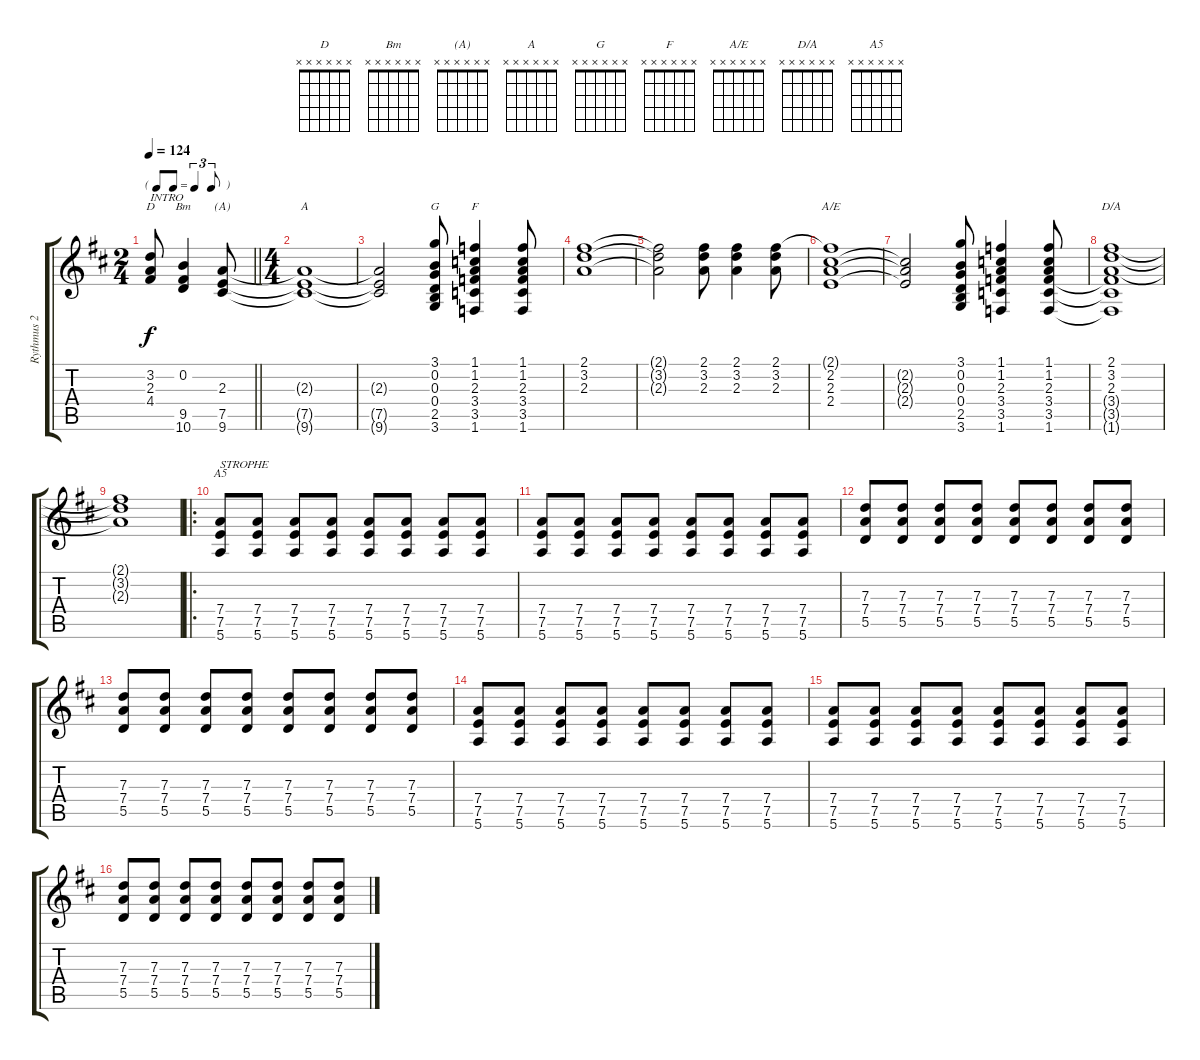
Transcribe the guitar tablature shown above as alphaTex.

\track ("Rythmus 2 Gitarre " "Rythmus 2 ") {instrument acousticguitarsteel}
\staff {score tabs}
\tuning (E4 B3 G3 D3 A2 E2) {hide}
\chord ("D" x x x x x x)
\chord ("Bm" x x x x x x)
\chord ("(A)" x x x x x x)
\chord ("A" x x x x x x)
\chord ("G" x x x x x x)
\chord ("F" x x x x x x)
\chord ("A/E" x x x x x x)
\chord ("D/A" x x x x x x)
\chord ("A5" x x x x x x)
\ts (2 4)
\tf triplet8th
\tempo 124
\clef g2
\barLineRight lightlight
\ks d
(3.2 2.3 4.4).8{ch "D" txt "INTRO" dy f instrument acousticguitarsteel} (0.2 9.5 10.6).4{ch "Bm"} (2.3 7.5 9.6).8{ch "(A)"} |
\ts (4 4)
(2.3{t} 7.5{t} 9.6{t}).1{ch "A"} |
(2.3{t} 7.5{t} 9.6{t}).2 (3.1 0.2 0.3 0.4 2.5 3.6).8{ch "G"} (1.1 1.2 2.3 3.4 3.5 1.6).4{ch "F"} (1.1 1.2 2.3 3.4 3.5 1.6).8 |
(2.1 3.2 2.3).1 |
(2.1{t} 3.2{t} 2.3{t}).2 (2.1 3.2 2.3).8 (2.1 3.2 2.3).4 (2.1 3.2 2.3).8 |
(2.1{t} 2.2 2.3 2.4).1{ch "A/E"} |
(2.2{t} 2.3{t} 2.4{t}).2 (3.1 0.2 0.3 0.4 2.5 3.6).8 (1.1 1.2 2.3 3.4 3.5 1.6).4 (1.1 1.2 2.3 3.4 3.5 1.6).8 |
(2.1 3.2 2.3 3.4{t} 3.5{t} 1.6{t}).1{ch "D/A"} |
(2.1{t} 3.2{t} 2.3{t}).1 |
\ro
(7.4 7.5 5.6).8{ch "A5" txt "STROPHE"} (7.4 7.5 5.6).8 (7.4 7.5 5.6).8 (7.4 7.5 5.6).8 (7.4 7.5 5.6).8 (7.4 7.5 5.6).8 (7.4 7.5 5.6).8 (7.4 7.5 5.6).8 |
(7.4 7.5 5.6).8 (7.4 7.5 5.6).8 (7.4 7.5 5.6).8 (7.4 7.5 5.6).8 (7.4 7.5 5.6).8 (7.4 7.5 5.6).8 (7.4 7.5 5.6).8 (7.4 7.5 5.6).8 |
(7.3 7.4 5.5).8 (7.3 7.4 5.5).8 (7.3 7.4 5.5).8 (7.3 7.4 5.5).8 (7.3 7.4 5.5).8 (7.3 7.4 5.5).8 (7.3 7.4 5.5).8 (7.3 7.4 5.5).8 |
(7.3 7.4 5.5).8 (7.3 7.4 5.5).8 (7.3 7.4 5.5).8 (7.3 7.4 5.5).8 (7.3 7.4 5.5).8 (7.3 7.4 5.5).8 (7.3 7.4 5.5).8 (7.3 7.4 5.5).8 |
(7.4 7.5 5.6).8 (7.4 7.5 5.6).8 (7.4 7.5 5.6).8 (7.4 7.5 5.6).8 (7.4 7.5 5.6).8 (7.4 7.5 5.6).8 (7.4 7.5 5.6).8 (7.4 7.5 5.6).8 |
(7.4 7.5 5.6).8 (7.4 7.5 5.6).8 (7.4 7.5 5.6).8 (7.4 7.5 5.6).8 (7.4 7.5 5.6).8 (7.4 7.5 5.6).8 (7.4 7.5 5.6).8 (7.4 7.5 5.6).8 |
(7.3 7.4 5.5).8 (7.3 7.4 5.5).8 (7.3 7.4 5.5).8 (7.3 7.4 5.5).8 (7.3 7.4 5.5).8 (7.3 7.4 5.5).8 (7.3 7.4 5.5).8 (7.3 7.4 5.5).8
